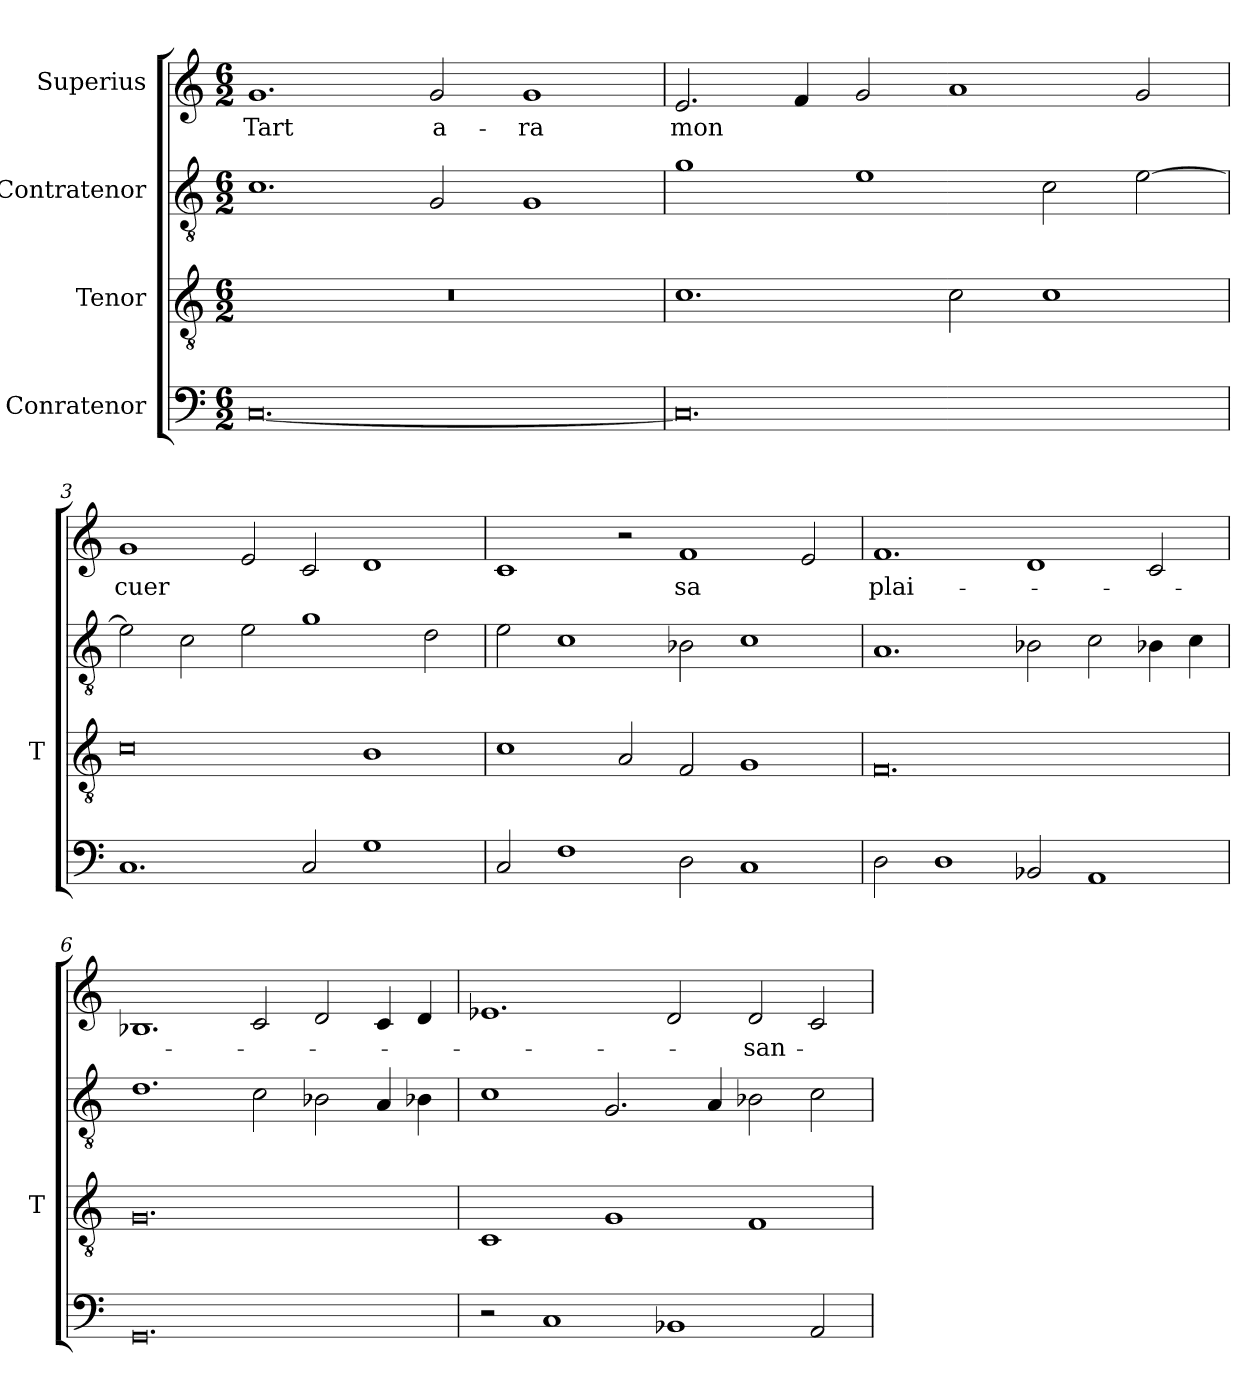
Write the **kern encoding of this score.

**kern	**kern	**kern	**kern	**text
*part4	*part3	*part2	*part1	*part1
*staff4	*staff3	*staff2	*staff1	*staff1
*I"Conratenor	*I"Tenor	*I"Contratenor	*I"Superius	*
*	*I'T	*	*	*
*clefF4	*clefGv2	*clefGv2	*clefG2	*
*M6/2	*M6/2	*M6/2	*M6/2	*
=1	=1	=1	=1	=1
[0.C	0.r	1.c	1.g	-Tart
.	.	2G	2g	a-
.	.	1G	1g	-ra
=2	=2	=2	=2	=2
0.C]	1.c	1g	2.e	-mon
.	.	.	4f	.
.	.	1e	2g	.
.	2c	.	1a	.
.	1c	2c	.	.
.	.	[2e	2g	.
=3	=3	=3	=3	=3
1.C	0c	2e]	1g	-cuer
.	.	2c	.	.
.	.	2e	2e	.
2C	.	1g	2c	.
1G	1B	.	1d	.
.	.	2d	.	.
=4	=4	=4	=4	=4
2C	1c	2e	1c	.
1F	.	1c	.	.
.	2A	.	2r	.
2D	2F	2B-X	1f	-sa
1C	1G	1c	.	.
.	.	.	2e	.
=5	=5	=5	=5	=5
2D	0.F	1.A	1.f	plai-
1D	.	.	.	.
2BB-X	.	2B-X	1d	.
1AA	.	2c	.	.
.	.	4B-X	2c	.
.	.	4c	.	.
=6	=6	=6	=6	=6
0.GG	0.G	1.d	1.B-X	.
.	.	2c	2c	.
.	.	2B-X	2d	.
.	.	4A	4c	.
.	.	4B-X	4d	.
=7	=7	=7	=7	=7
2r	1C	1c	1.e-X	.
1C	.	.	.	.
.	1G	2.G	.	.
1BB-X	.	.	2d	.
.	.	4A	.	.
.	1F	2B-X	2d	-san-
2AA	.	2c	2c	.
=	=	=	=	=
*-	*-	*-	*-	*-
